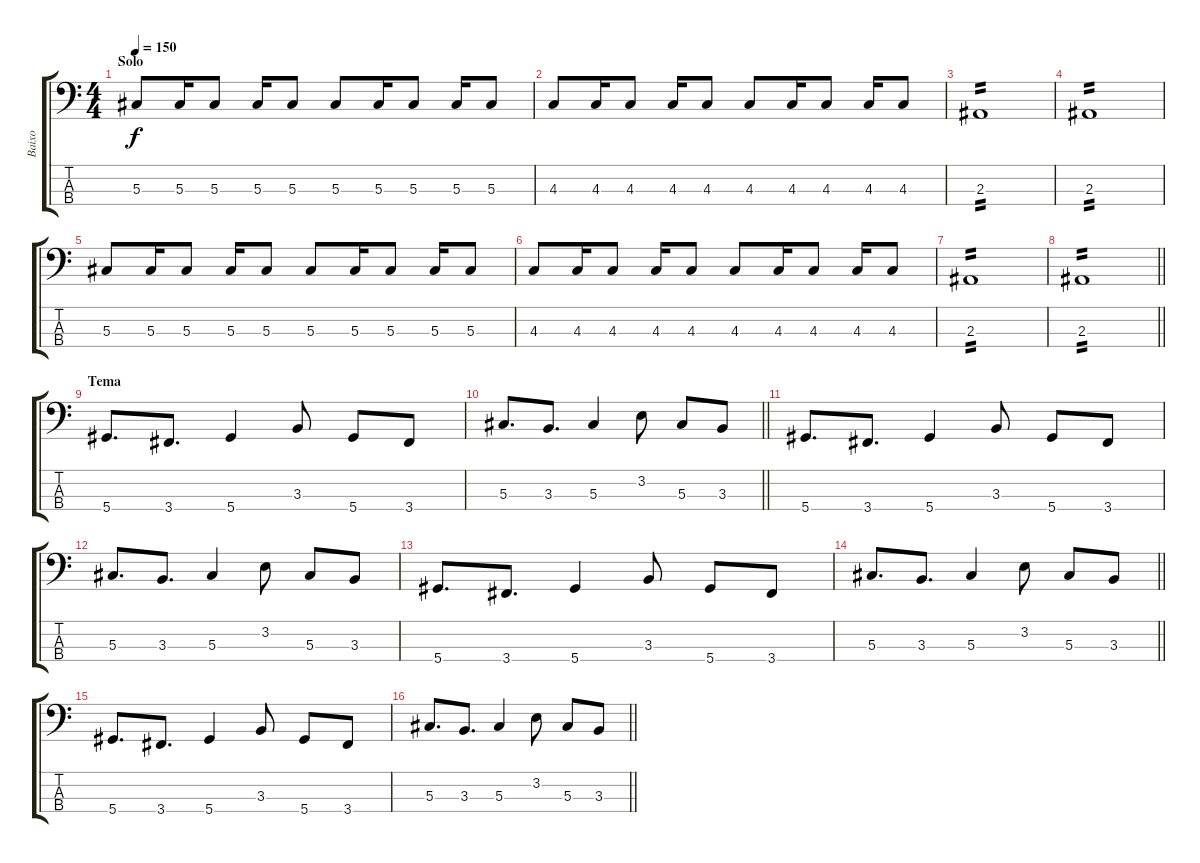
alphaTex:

\track ("Baixo" "Baixo") {instrument electricbassfinger}
\staff {score tabs}
\tuning (Gb2 Db2 Ab1 Eb1) {hide}
\ts (4 4)
\section ("" "Solo")
\tempo 150
\clef f4
\ks c
5.3.8{dy f} 5.3.16 5.3.8 5.3.16 5.3.8 5.3.8 5.3.16 5.3.8 5.3.16 5.3.8 |
4.3.8 4.3.16 4.3.8 4.3.16 4.3.8 4.3.8 4.3.16 4.3.8 4.3.16 4.3.8 |
2.3.1{tp 2} |
2.3.1{tp 2} |
5.3.8 5.3.16 5.3.8 5.3.16 5.3.8 5.3.8 5.3.16 5.3.8 5.3.16 5.3.8 |
4.3.8 4.3.16 4.3.8 4.3.16 4.3.8 4.3.8 4.3.16 4.3.8 4.3.16 4.3.8 |
2.3.1{tp 2} |
\barLineRight lightlight
2.3.1{tp 2} |
\section ("" "Tema")
5.4.8{d} 3.4.8{d} 5.4.4 3.3.8 5.4.8 3.4.8 |
\barLineRight lightlight
5.3.8{d} 3.3.8{d} 5.3.4 3.2.8 5.3.8 3.3.8 |
5.4.8{d} 3.4.8{d} 5.4.4 3.3.8 5.4.8 3.4.8 |
5.3.8{d} 3.3.8{d} 5.3.4 3.2.8 5.3.8 3.3.8 |
5.4.8{d} 3.4.8{d} 5.4.4 3.3.8 5.4.8 3.4.8 |
\barLineRight lightlight
5.3.8{d} 3.3.8{d} 5.3.4 3.2.8 5.3.8 3.3.8 |
5.4.8{d} 3.4.8{d} 5.4.4 3.3.8 5.4.8 3.4.8 |
\barLineRight lightlight
5.3.8{d} 3.3.8{d} 5.3.4 3.2.8 5.3.8 3.3.8
